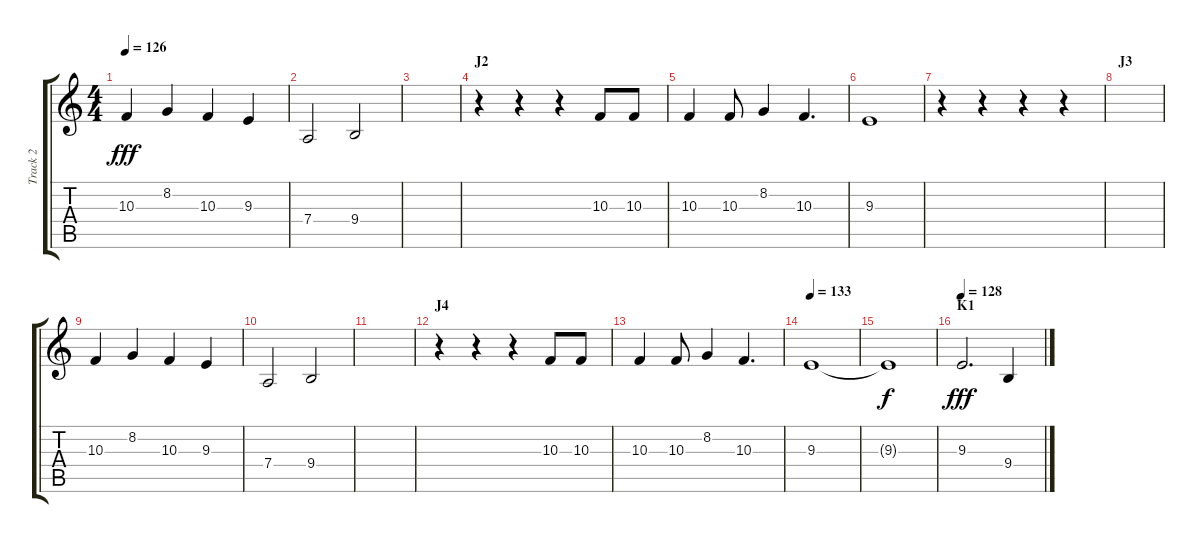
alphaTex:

\track ("Track 2" "Track 2") {instrument stringensemble1}
\staff {score tabs}
\tuning (E4 B3 G3 D3 A2 E2) {hide}
\ts (4 4)
\tempo 126
\clef g2
\ks c
10.3.4{dy fff} 8.2.4 10.3.4 9.3.4 |
7.4.2 9.4.2 |
|
\section ("" "J2")
r.4 r.4 r.4 10.3.8 10.3.8 |
10.3.4 10.3.8 8.2.4 10.3.4{d} |
9.3.1 |
r.4 r.4 r.4 r.4 |
\section ("" "J3")
|
10.3.4 8.2.4 10.3.4 9.3.4 |
7.4.2 9.4.2 |
|
\section ("" "J4")
r.4 r.4 r.4 10.3.8 10.3.8 |
10.3.4 10.3.8 8.2.4 10.3.4{d} |
\tempo 133
9.3.1 |
9.3{t}.1{dy f} |
\section ("" "K1")
\tempo 128
9.3.2{d dy fff} 9.4.4
